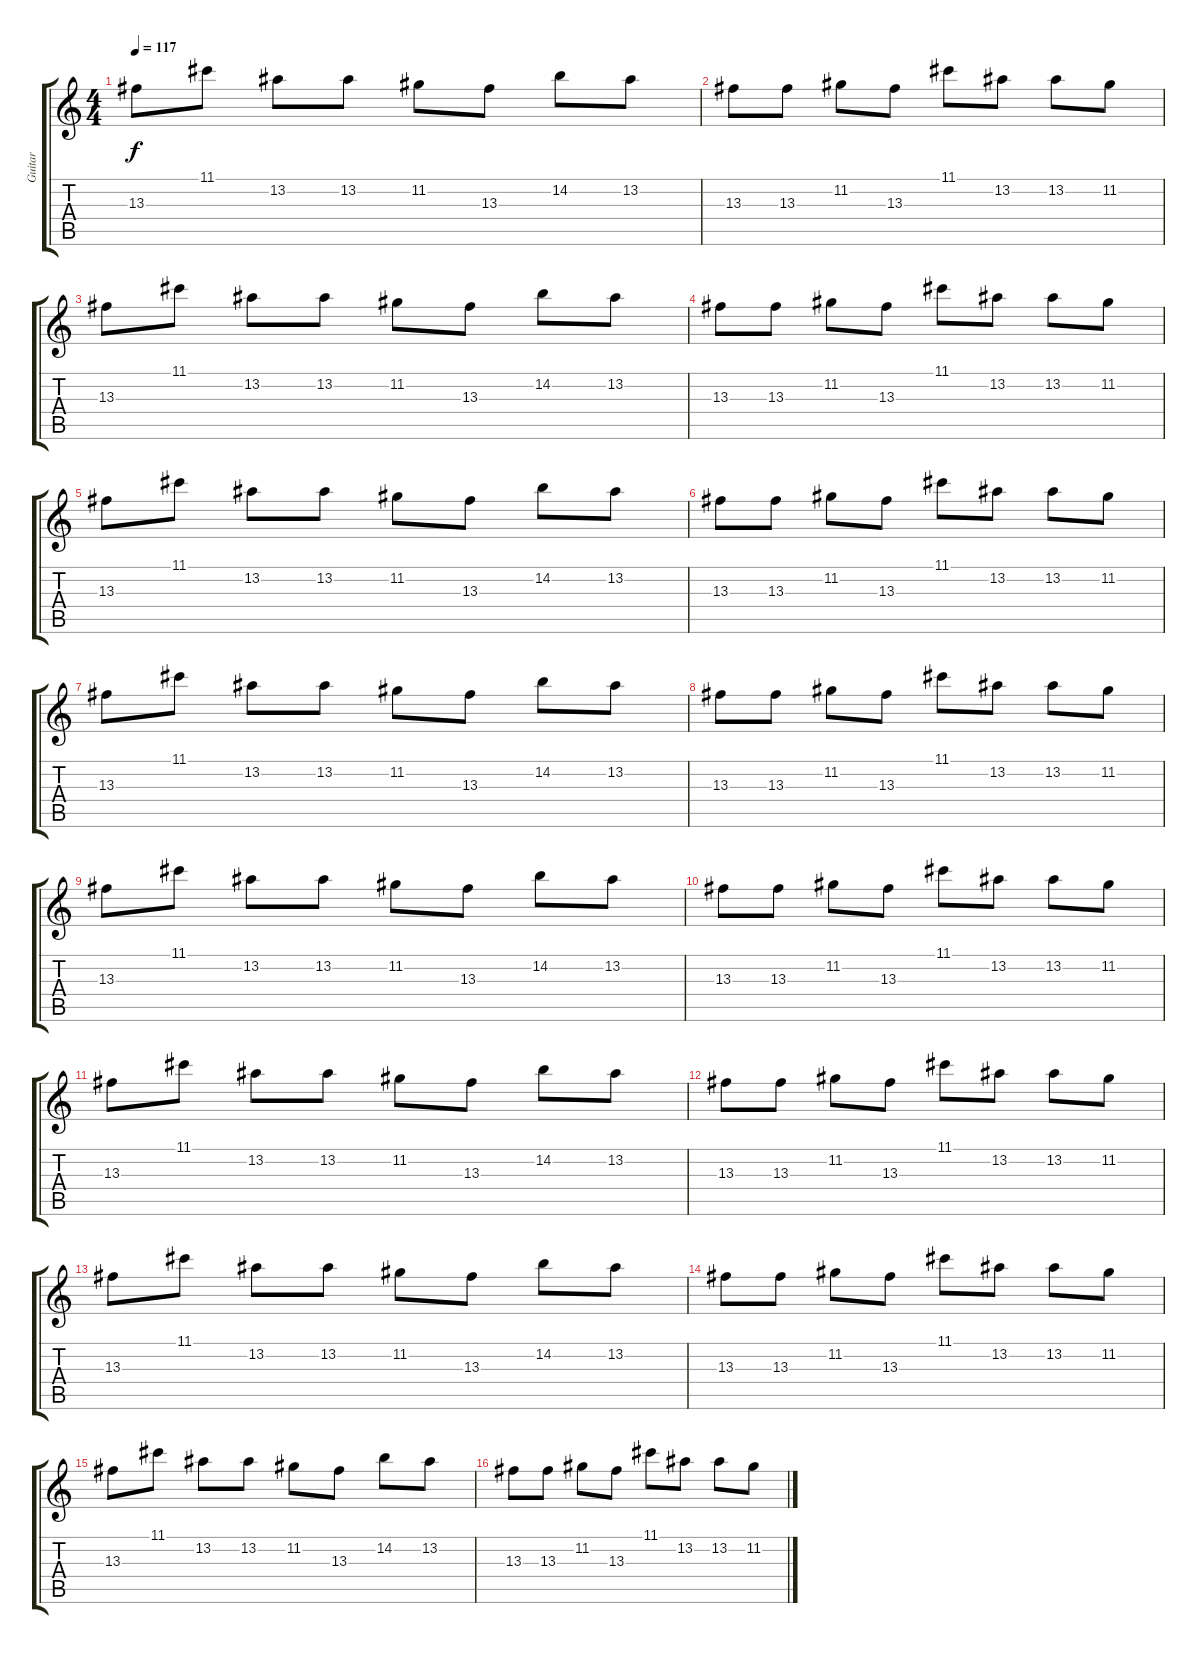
\track ("Guitar" "Guitar") {instrument overdrivenguitar}
\staff {score tabs}
\tuning (D4 A3 F3 C3 G2 C2) {hide}
\ts (4 4)
\tempo 117
\clef g2
\ks c
13.3.8{dy f} 11.1.8 13.2.8 13.2.8 11.2.8 13.3.8 14.2.8 13.2.8 |
13.3.8 13.3.8 11.2.8 13.3.8 11.1.8 13.2.8 13.2.8 11.2.8 |
13.3.8 11.1.8 13.2.8 13.2.8 11.2.8 13.3.8 14.2.8 13.2.8 |
13.3.8 13.3.8 11.2.8 13.3.8 11.1.8 13.2.8 13.2.8 11.2.8 |
13.3.8 11.1.8 13.2.8 13.2.8 11.2.8 13.3.8 14.2.8 13.2.8 |
13.3.8 13.3.8 11.2.8 13.3.8 11.1.8 13.2.8 13.2.8 11.2.8 |
13.3.8 11.1.8 13.2.8 13.2.8 11.2.8 13.3.8 14.2.8 13.2.8 |
13.3.8 13.3.8 11.2.8 13.3.8 11.1.8 13.2.8 13.2.8 11.2.8 |
13.3.8 11.1.8 13.2.8 13.2.8 11.2.8 13.3.8 14.2.8 13.2.8 |
13.3.8 13.3.8 11.2.8 13.3.8 11.1.8 13.2.8 13.2.8 11.2.8 |
13.3.8 11.1.8 13.2.8 13.2.8 11.2.8 13.3.8 14.2.8 13.2.8 |
13.3.8 13.3.8 11.2.8 13.3.8 11.1.8 13.2.8 13.2.8 11.2.8 |
13.3.8 11.1.8 13.2.8 13.2.8 11.2.8 13.3.8 14.2.8 13.2.8 |
13.3.8 13.3.8 11.2.8 13.3.8 11.1.8 13.2.8 13.2.8 11.2.8 |
13.3.8 11.1.8 13.2.8 13.2.8 11.2.8 13.3.8 14.2.8 13.2.8 |
13.3.8 13.3.8 11.2.8 13.3.8 11.1.8 13.2.8 13.2.8 11.2.8
